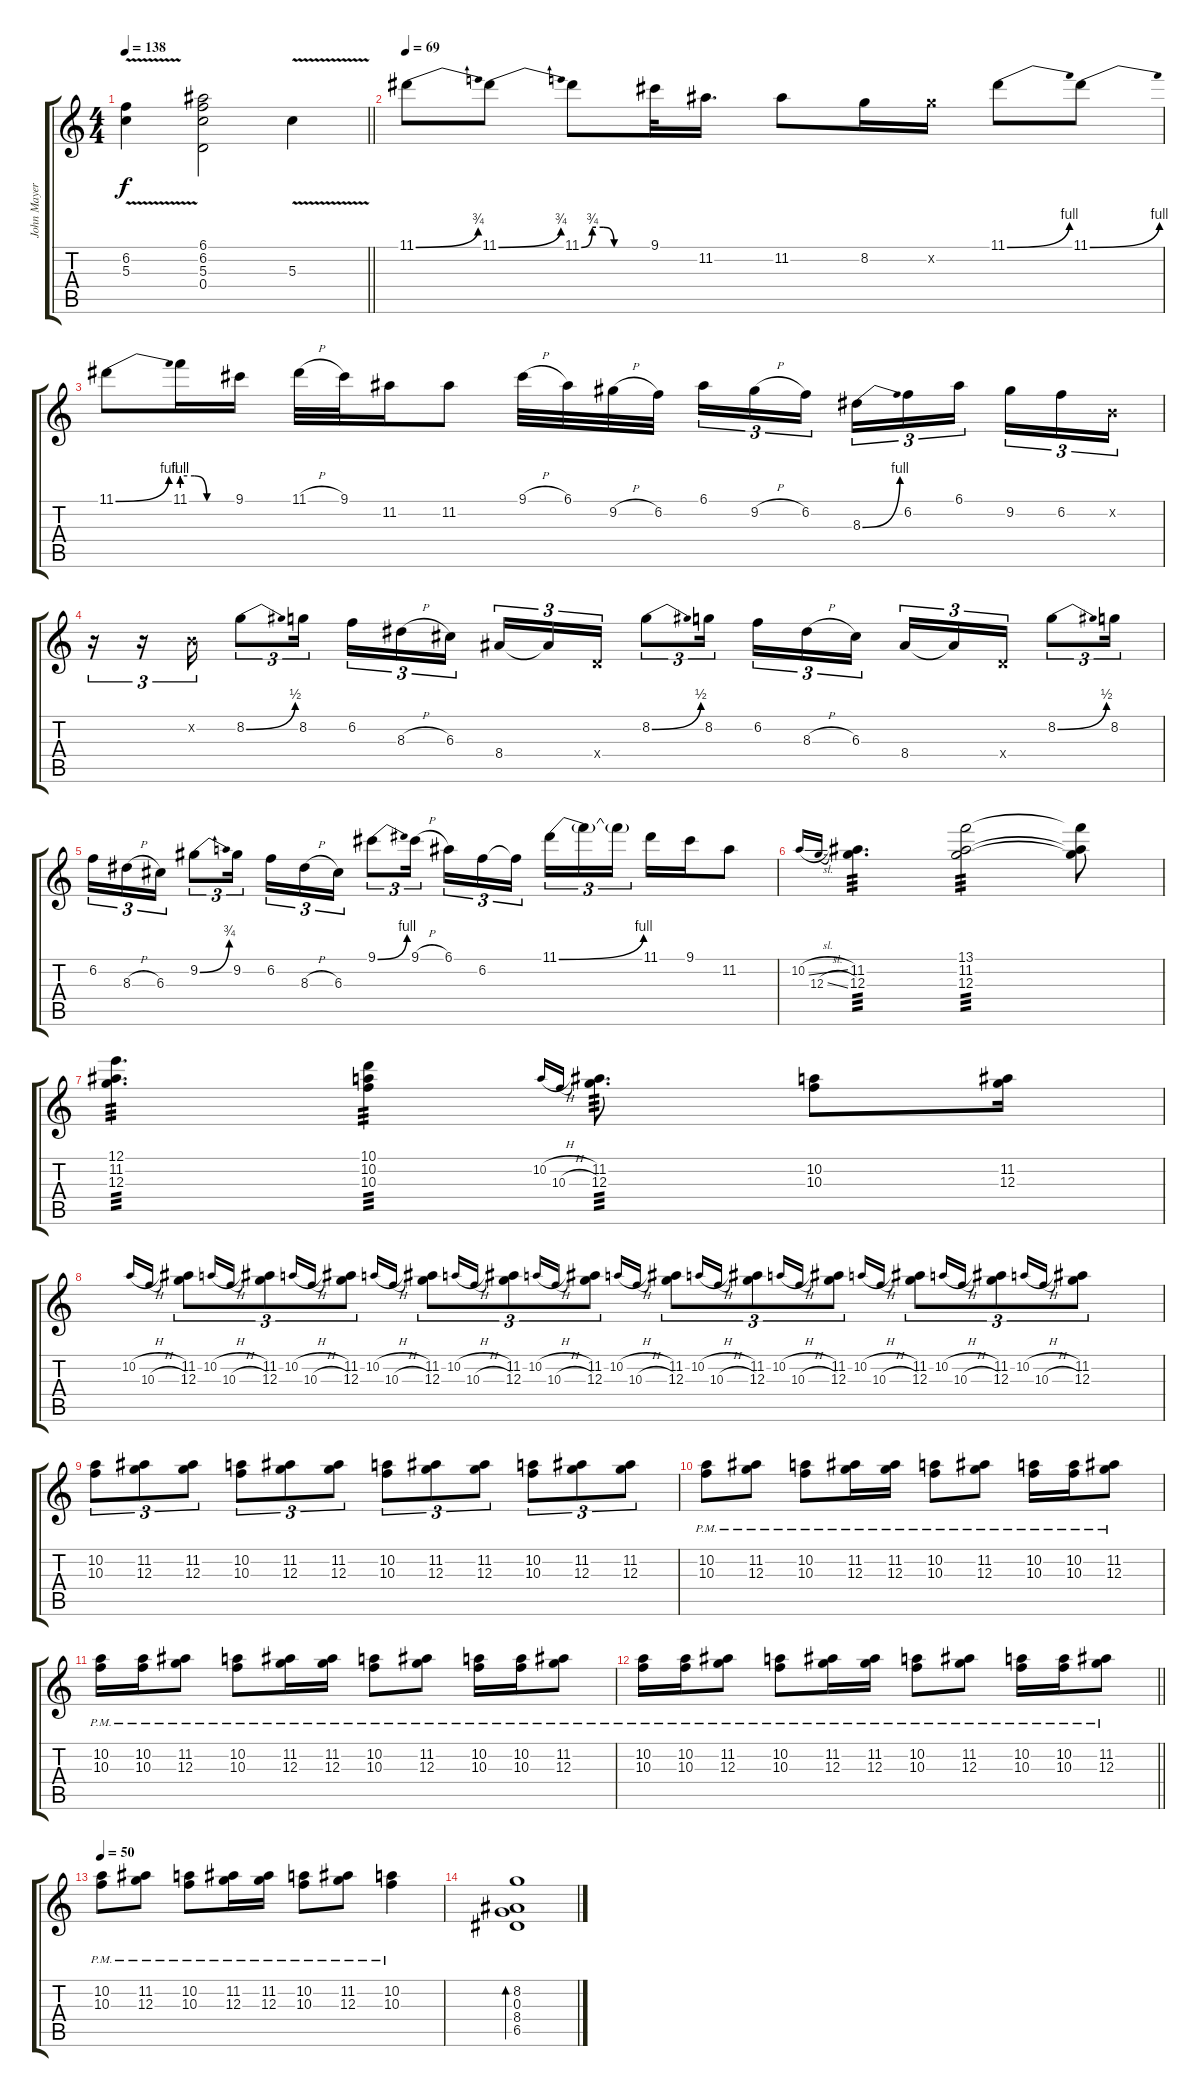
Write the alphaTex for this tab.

\track ("John Mayer" "John Mayer") {instrument electricguitarclean}
\staff {score tabs}
\tuning (E4 B3 G3 D3 A2 E2) {hide}
\ts (4 4)
\tempo 138
\clef g2
\barLineRight lightlight
\ks c
(6.2 5.3{v}).4{dy f} (6.1 6.2 5.3 0.4).2 5.3{v}.4 |
\tempo 69
11.1{be (bend 0 0 60 3)}.8 11.1{be (bend 0 0 60 3)}.8 11.1{be (custom 0 0 10 3 20 3 30 0 60 0)}.8 9.1.32 11.2.16{d} 11.2.8 8.2.16 8.2{x}.16 11.1{be (bend 0 0 60 4)}.8 11.1{be (bend 0 0 60 4)}.8 |
11.1{be (bend 0 0 60 4)}.8 11.1{be (custom 0 4 15 4 30 0 60 0)}.16 9.1.16 11.1{h}.32 9.1.32 11.2.16 11.2.8 9.1{h}.32 6.1.32 9.2{h}.32 6.2.32{beam splitsecondary} 6.1.16{tu (3 2)} 9.2{h}.16{tu (3 2)} 6.2.16{tu (3 2)} 8.3{be (bend 0 0 60 4)}.16{tu (3 2)} 6.2.16{tu (3 2)} 6.1.16{tu (3 2) beam splitsecondary} 9.2.16{tu (3 2)} 6.2.16{tu (3 2)} 0.2{x}.16{tu (3 2)} |
r.16{tu (3 2)} r.16{tu (3 2)} 0.2{x}.16{tu (3 2)} 8.2{be (bend 0 0 60 2)}.8{tu (3 2)} 8.2.16{tu (3 2)} 6.2.16{tu (3 2)} 8.3{h}.16{tu (3 2)} 6.3.16{tu (3 2) beam splitsecondary} 8.4.16{tu (3 2)} 8.4{t}.16{tu (3 2)} 0.4{x}.16{tu (3 2)} 8.2{be (bend 0 0 60 2)}.8{tu (3 2)} 8.2.16{tu (3 2) beam splitsecondary} 6.2.16{tu (3 2)} 8.3{h}.16{tu (3 2)} 6.3.16{tu (3 2)} 8.4.16{tu (3 2)} 8.4{t}.16{tu (3 2)} 0.4{x}.16{tu (3 2)} 8.2{be (bend 0 0 60 2)}.8{tu (3 2)} 8.2.16{tu (3 2)} |
6.2.16{tu (3 2)} 8.3{h}.16{tu (3 2)} 6.3.16{tu (3 2)} 9.2{be (bend 0 0 60 3)}.8{tu (3 2)} 9.2.16{tu (3 2)} 6.2.16{tu (3 2)} 8.3{h}.16{tu (3 2)} 6.3.16{tu (3 2)} 9.1{be (bend 0 0 60 4)}.8{tu (3 2)} 9.1{h}.16{tu (3 2)} 6.1.16{tu (3 2)} 6.2.16{tu (3 2)} 6.2{t}.16{tu (3 2) beam splitsecondary} 11.1{be (bend 0 0 60 4)}.16{tu (3 2)} 11.1{t}.16{tu (3 2)} 11.1{t}.16{tu (3 2)} 11.1.16 9.1.16 11.2.8 |
10.2{sl}.16{gr onbeat} 12.3{sl}.16{gr onbeat} (11.2 12.3).4{d tp 3} (13.1 11.2 12.3).2{tp 3} (13.1{t} 11.2{t} 12.3{t}).8 |
(12.1 11.2 12.3).4{d tp 3} (10.1 10.2 10.3).4{tp 3} 10.2{h}.16{gr onbeat} 10.3{h}.16{gr onbeat} (11.2 12.3).8{d tp 3} (10.2 10.3).8 (11.2 12.3).16 |
10.2{h}.16{gr onbeat} 10.3{h}.16{gr onbeat} (11.2 12.3).8{tu (3 2)} 10.2{h}.16{gr onbeat} 10.3{h}.16{gr onbeat} (11.2 12.3).8{tu (3 2)} 10.2{h}.16{gr onbeat} 10.3{h}.16{gr onbeat} (11.2 12.3).8{tu (3 2)} 10.2{h}.16{gr onbeat} 10.3{h}.16{gr onbeat} (11.2 12.3).8{tu (3 2)} 10.2{h}.16{gr onbeat} 10.3{h}.16{gr onbeat} (11.2 12.3).8{tu (3 2)} 10.2{h}.16{gr onbeat} 10.3{h}.16{gr onbeat} (11.2 12.3).8{tu (3 2)} 10.2{h}.16{gr onbeat} 10.3{h}.16{gr onbeat} (11.2 12.3).8{tu (3 2)} 10.2{h}.16{gr onbeat} 10.3{h}.16{gr onbeat} (11.2 12.3).8{tu (3 2)} 10.2{h}.16{gr onbeat} 10.3{h}.16{gr onbeat} (11.2 12.3).8{tu (3 2)} 10.2{h}.16{gr onbeat} 10.3{h}.16{gr onbeat} (11.2 12.3).8{tu (3 2)} 10.2{h}.16{gr onbeat} 10.3{h}.16{gr onbeat} (11.2 12.3).8{tu (3 2)} 10.2{h}.16{gr onbeat} 10.3{h}.16{gr onbeat} (11.2 12.3).8{tu (3 2)} |
(10.2 10.3).8{tu (3 2)} (11.2 12.3).8{tu (3 2)} (11.2 12.3).8{tu (3 2)} (10.2 10.3).8{tu (3 2)} (11.2 12.3).8{tu (3 2)} (11.2 12.3).8{tu (3 2)} (10.2 10.3).8{tu (3 2)} (11.2 12.3).8{tu (3 2)} (11.2 12.3).8{tu (3 2)} (10.2 10.3).8{tu (3 2)} (11.2 12.3).8{tu (3 2)} (11.2 12.3).8{tu (3 2)} |
(10.2{pm} 10.3{pm}).8{instrument electricguitarclean} (11.2{pm} 12.3{pm}).8 (10.2{pm} 10.3{pm}).8 (11.2{pm} 12.3{pm}).16 (11.2{pm} 12.3{pm}).16 (10.2{pm} 10.3{pm}).8 (11.2{pm} 12.3{pm}).8 (10.2{pm} 10.3{pm}).16 (10.2{pm} 10.3{pm}).16 (11.2{pm} 12.3{pm}).8 |
(10.2{pm} 10.3{pm}).16 (10.2{pm} 10.3{pm}).16 (11.2{pm} 12.3{pm}).8 (10.2{pm} 10.3{pm}).8 (11.2{pm} 12.3{pm}).16 (11.2{pm} 12.3{pm}).16 (10.2{pm} 10.3{pm}).8 (11.2{pm} 12.3{pm}).8 (10.2{pm} 10.3{pm}).16 (10.2{pm} 10.3{pm}).16 (11.2{pm} 12.3{pm}).8 |
\barLineRight lightlight
(10.2{pm} 10.3{pm}).16 (10.2{pm} 10.3{pm}).16 (11.2{pm} 12.3{pm}).8 (10.2{pm} 10.3{pm}).8 (11.2{pm} 12.3{pm}).16 (11.2{pm} 12.3{pm}).16 (10.2{pm} 10.3{pm}).8 (11.2{pm} 12.3{pm}).8 (10.2{pm} 10.3{pm}).16 (10.2{pm} 10.3{pm}).16 (11.2{pm} 12.3{pm}).8 |
\tempo 50
(10.2{pm} 10.3{pm}).8 (11.2{pm} 12.3{pm}).8 (10.2{pm} 10.3{pm}).8 (11.2{pm} 12.3{pm}).16 (11.2{pm} 12.3{pm}).16 (10.2{pm} 10.3{pm}).8 (11.2{pm} 12.3{pm}).8 (10.2{pm} 10.3{pm}).4 |
(8.2 0.3 8.4 6.5).1{bd 120}
